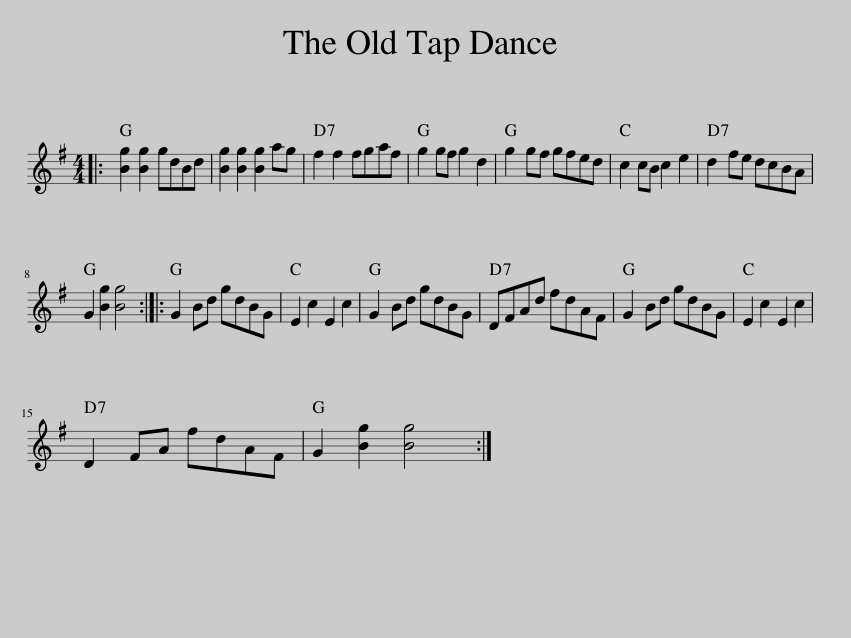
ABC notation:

X:1
L:1/8
M:4/4
I:linebreak $
K:G
V:1 treble
V:1
|: [Bg]2 [Bg]2 gdBd | [Bg]2 [Bg]2 [Bg]2 ag | f2 f2 fgaf | g2 gf g2 d2 | g2 gf gfed | %5
 c2 cB c2 e2 | d2 fe dcBA |$ G2 [Bg]2 [Bg]4 :: G2 Bd gdBG | E2 c2 E2 c2 | %10
 G2 Bd gdBG | DFAd fdAF | G2 Bd gdBG | E2 c2 E2 c2 |$ D2 FA fdAF | %15
 G2 [Bg]2 [Bg]4 :| %16
